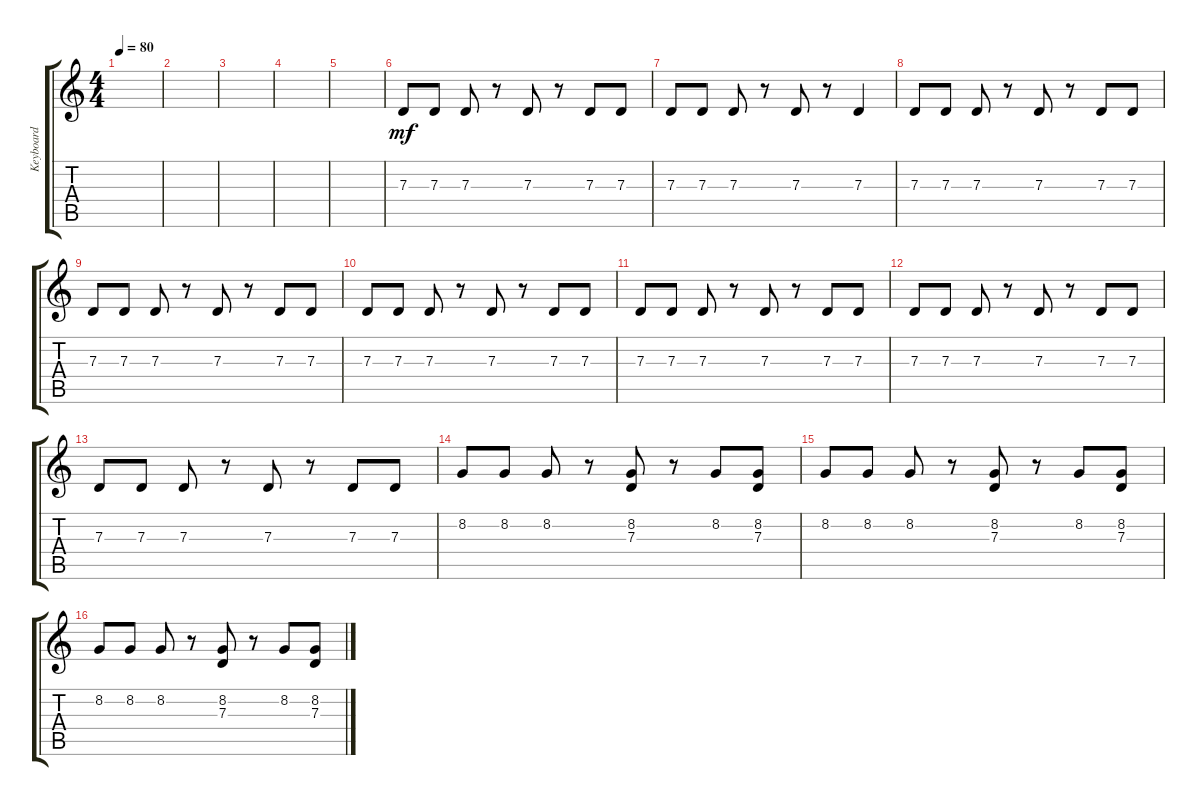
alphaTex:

\track ("Keyboard" "Keyboard") {instrument lead2sawtooth}
\staff {score tabs}
\tuning (E4 B3 G3 D3 A2 E2) {hide}
\ts (4 4)
\tempo 80
\clef g2
\ks c
|
|
|
|
|
7.3.8{dy mf} 7.3.8 7.3.8 r.8 7.3.8 r.8 7.3.8 7.3.8 |
7.3.8 7.3.8 7.3.8 r.8 7.3.8 r.8 7.3.4 |
7.3.8 7.3.8 7.3.8 r.8 7.3.8 r.8 7.3.8 7.3.8 |
7.3.8 7.3.8 7.3.8 r.8 7.3.8 r.8 7.3.8 7.3.8 |
7.3.8 7.3.8 7.3.8 r.8 7.3.8 r.8 7.3.8 7.3.8 |
7.3.8 7.3.8 7.3.8 r.8 7.3.8 r.8 7.3.8 7.3.8 |
7.3.8 7.3.8 7.3.8 r.8 7.3.8 r.8 7.3.8 7.3.8 |
7.3.8 7.3.8 7.3.8 r.8 7.3.8 r.8 7.3.8 7.3.8 |
8.2.8 8.2.8 8.2.8 r.8 (8.2 7.3).8 r.8 8.2.8 (8.2 7.3).8 |
8.2.8 8.2.8 8.2.8 r.8 (8.2 7.3).8 r.8 8.2.8 (8.2 7.3).8 |
8.2.8 8.2.8 8.2.8 r.8 (8.2 7.3).8 r.8 8.2.8 (8.2 7.3).8
